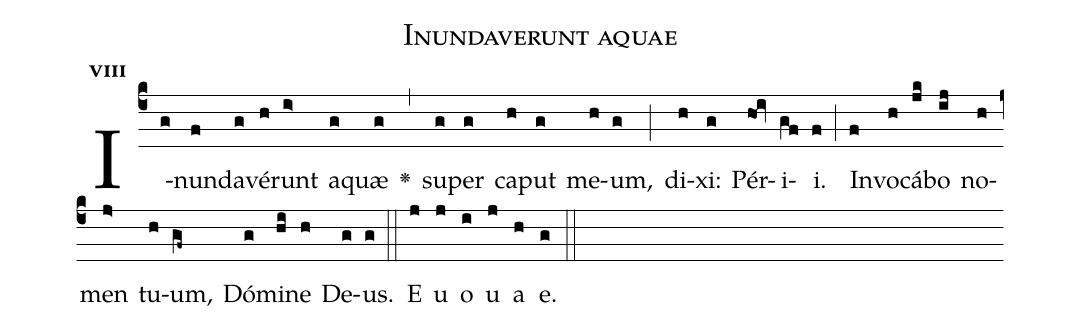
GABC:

name:Inundaverunt aquae;
office-part:Antiphona;
mode:8;
%%
initial-style: 1;
name: Inundaverunt aquae
book: Antiphonae & Responsoria/Tomus II, p. 112;
occasion: Hebdomada Sancta Feria II;
office-part: Laudes Ant 3;
user-notes: ;
commentary: ;
annotation: 8g;
centering-scheme: english;
fontsize: 12;
font: OFLSortsMillGoudy;
height: 11;
width: 4.5;
%%
(c4)I(g)nun(f)da(g)vé(h)runt(i>) a(g)quæ(g) <v>\greheightstar</v>(,) su(g)per(g) ca(h)put(g) me(h)um,(g) (;) di(h)xi:(g) Pér(hoi)i(gf)i.(f) (;) In(f)vo(h)cá(jk)bo(ij) no(h)men(j>) tu(h)um,(gf~) Dó(g)mi(hi)ne(h) De(g)us.(g) (::)
E(j) u(j) o(i) u(j) a(h) e.(g) (::)
